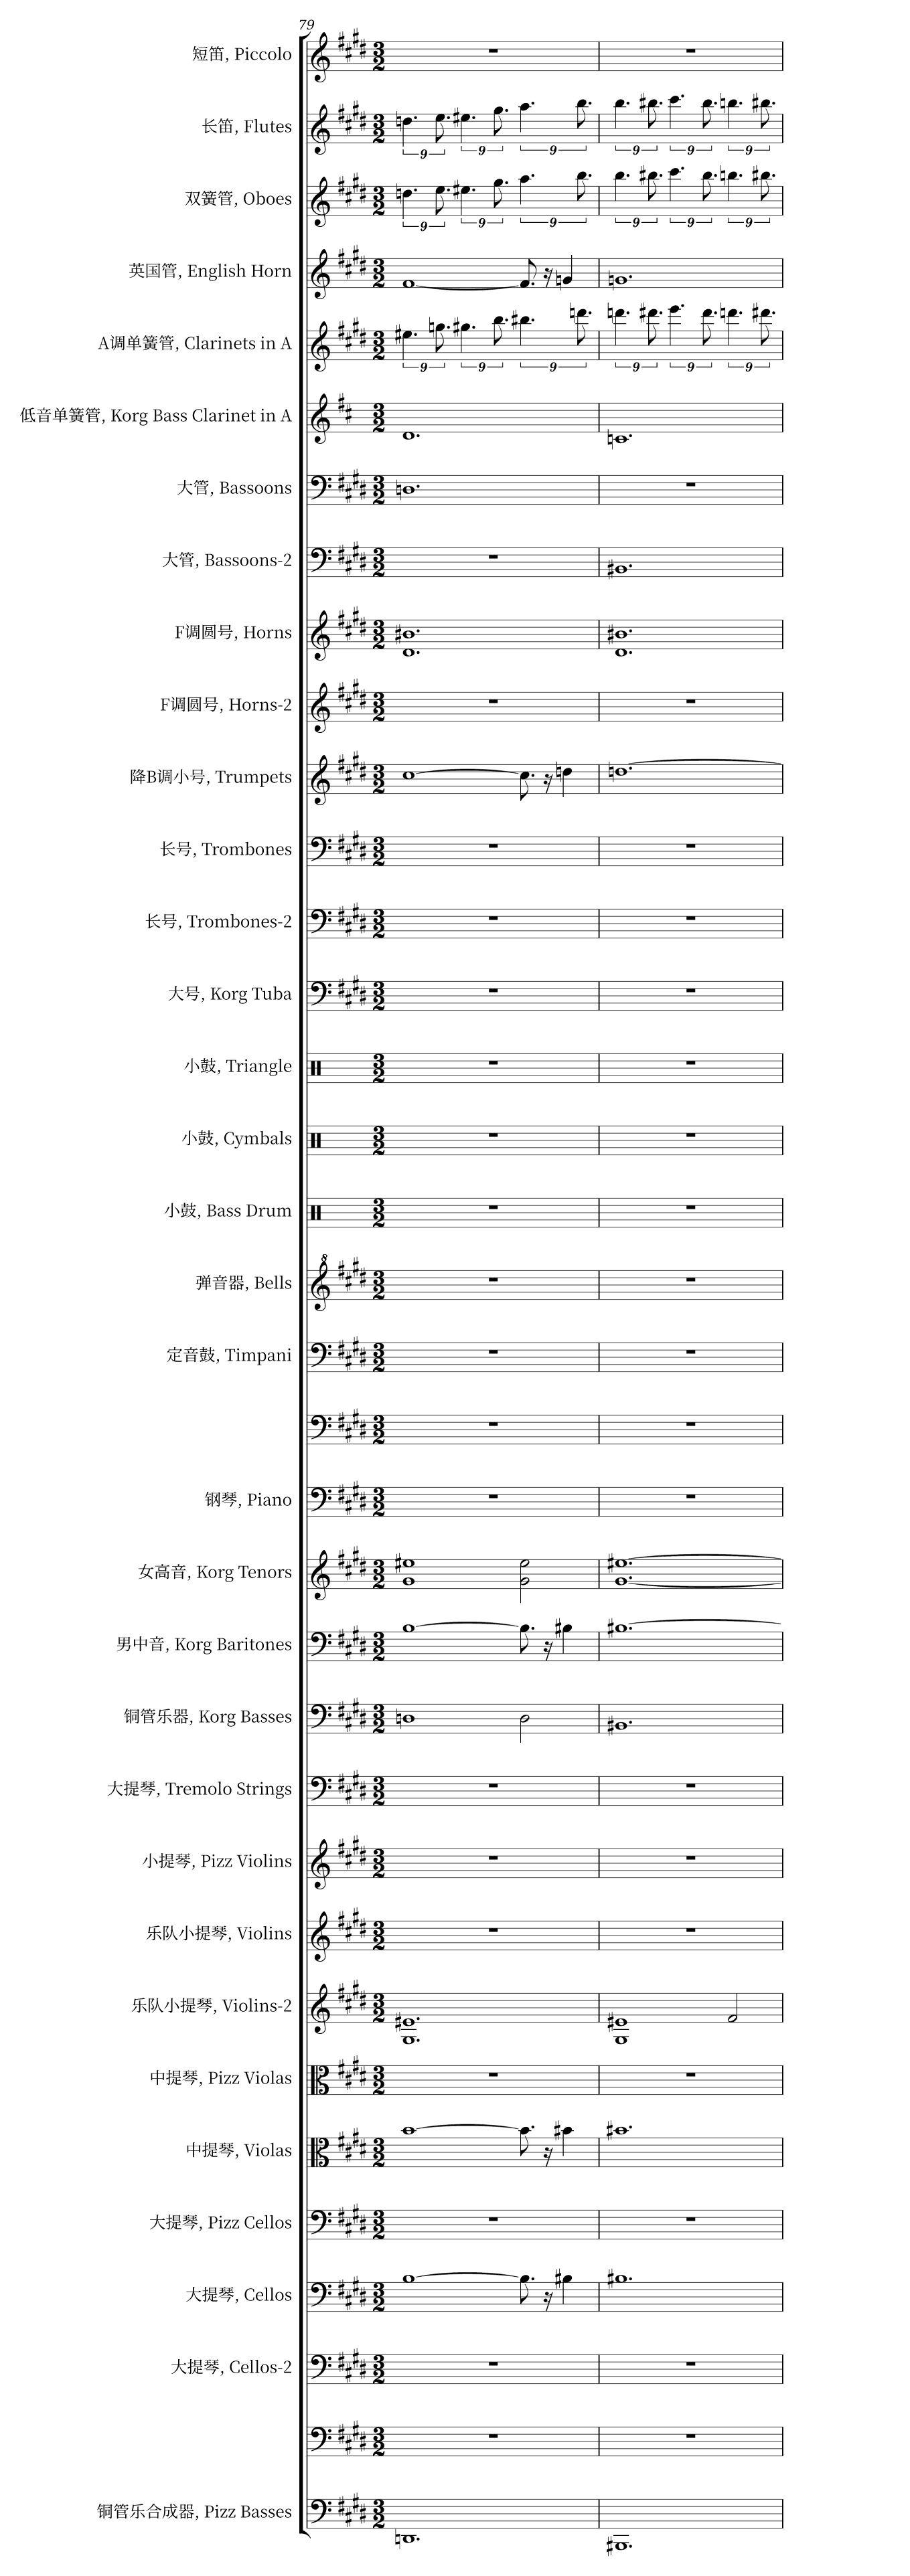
**kern	**kern	**kern	**kern	**kern	**kern	**kern	**kern	**kern	**kern	**kern	**kern	**kern	**kern	**kern	**kern	**kern	**kern	**kern	**kern	**kern	**kern	**kern	**kern	**kern	**kern	**kern	**kern	**kern	**kern	**kern	**kern	**kern	**kern	**kern
*part33	*part33	*part32	*part31	*part30	*part29	*part28	*part27	*part26	*part25	*part24	*part23	*part22	*part21	*part20	*part20	*part19	*part18	*part17	*part16	*part15	*part14	*part13	*part12	*part11	*part10	*part9	*part8	*part7	*part6	*part5	*part4	*part3	*part2	*part1
*staff35	*staff34	*staff33	*staff32	*staff31	*staff30	*staff29	*staff28	*staff27	*staff26	*staff25	*staff24	*staff23	*staff22	*staff21	*staff20	*staff19	*staff18	*staff17	*staff16	*staff15	*staff14	*staff13	*staff12	*staff11	*staff10	*staff9	*staff8	*staff7	*staff6	*staff5	*staff4	*staff3	*staff2	*staff1
*I"铜管乐合成器, Pizz Basses	*	*I"大提琴, Cellos-2	*I"大提琴, Cellos	*I"大提琴, Pizz Cellos	*I"中提琴, Violas	*I"中提琴, Pizz Violas	*I"乐队小提琴, Violins-2	*I"乐队小提琴, Violins	*I"小提琴, Pizz Violins	*I"大提琴, Tremolo Strings	*I"铜管乐器, Korg Basses	*I"男中音, Korg Baritones	*I"女高音, Korg Tenors	*I"钢琴, Piano	*	*I"定音鼓, Timpani	*I"弹音器, Bells	*I"小鼓, Bass Drum	*I"小鼓, Cymbals	*I"小鼓, Triangle	*I"大号, Korg Tuba	*I"长号, Trombones-2	*I"长号, Trombones	*I"降B调小号, Trumpets	*I"F调圆号, Horns-2	*I"F调圆号, Horns	*I"大管, Bassoons-2	*I"大管, Bassoons	*I"低音单簧管, Korg Bass Clarinet in A	*I"A调单簧管, Clarinets in A	*I"英国管, English Horn	*I"双簧管, Oboes	*I"长笛, Flutes	*I"短笛, Piccolo
*	*	*	*	*	*I'Vla.	*I'Vla.	*I'Vlns.	*I'Vlns.	*I'Vln.	*	*	*I'Bar.	*	*I'Pno.	*	*I'Timp.	*	*	*	*	*I'Tba.	*I'Tbn.	*I'Tbn.	*I'B♭ Tpt.	*I'F Hn.	*I'F Hn.	*I'Bsn.	*I'Bsn.	*I'B. Cl.	*I'A Cl.	*I'E. Hn.	*I'Ob.	*I'Fl.	*I'Picc.
!!LO:PB:g=z
*clefF4	*clefF4	*clefF4	*clefF4	*clefF4	*clefC3	*clefC3	*clefG2	*clefG2	*clefG2	*clefF4	*clefF4	*clefF4	*clefG2	*clefF4	*clefF4	*clefF4	*clefG^2	*clefX	*clefX	*clefX	*clefF4	*clefF4	*clefF4	*clefG2	*clefG2	*clefG2	*clefF4	*clefF4	*clefG2	*clefG2	*clefG2	*clefG2	*clefG2	*clefG2
*	*	*	*	*	*	*	*	*	*	*	*	*	*	*	*	*	*	*	*	*	*	*	*	*ITrd1c2	*ITrd4c7	*ITrd4c7	*	*	*ITrd8c14	*ITrd2c3	*ITrd4c7	*	*	*ITrd-7c-12
*k[f#c#g#d#]	*k[f#c#g#d#]	*k[f#c#g#d#]	*k[f#c#g#d#]	*k[f#c#g#d#]	*k[f#c#g#d#]	*k[f#c#g#d#]	*k[f#c#g#d#]	*k[f#c#g#d#]	*k[f#c#g#d#]	*k[f#c#g#d#]	*k[f#c#g#d#]	*k[f#c#g#d#]	*k[f#c#g#d#]	*k[f#c#g#d#]	*k[f#c#g#d#]	*k[f#c#g#d#]	*k[f#c#g#d#]	*k[]	*k[]	*k[]	*k[f#c#g#d#]	*k[f#c#g#d#]	*k[f#c#g#d#]	*k[f#c#]	*k[f#c#g#]	*k[f#c#g#]	*k[f#c#g#d#]	*k[f#c#g#d#]	*k[f#c#]	*k[f#c#g#d#a#e#b#]	*k[f#c#g#]	*k[f#c#g#d#]	*k[f#c#g#d#]	*k[f#c#g#d#]
*M3/2	*M3/2	*M3/2	*M3/2	*M3/2	*M3/2	*M3/2	*M3/2	*M3/2	*M3/2	*M3/2	*M3/2	*M3/2	*M3/2	*M3/2	*M3/2	*M3/2	*M3/2	*M3/2	*M3/2	*M3/2	*M3/2	*M3/2	*M3/2	*M3/2	*M3/2	*M3/2	*M3/2	*M3/2	*M3/2	*M3/2	*M3/2	*M3/2	*M3/2	*M3/2
=79	=79	=79	=79	=79	=79	=79	=79	=79	=79	=79	=79	=79	=79	=79	=79	=79	=79	=79	=79	=79	=79	=79	=79	=79	=79	=79	=79	=79	=79	=79	=79	=79	=79	=79
1.DDn	1.r	1.r	[1B	1.r	[1b	1.r	1.G# 1.e#X	1.r	1.r	1.r	1Dn	[1B	1g# 1ee#X	1.r	1.r	1.r	1.r	1.r	1.r	1.r	1.r	1.r	1.r	[1b	1.r	1.G# 1.e#X	1.r	1.Dn	1.D	9%2.cc##X\	[1B	9%2.ddn\	9%2.ddn\	1.r
.	.	.	.	.	.	.	.	.	.	.	.	.	.	.	.	.	.	.	.	.	.	.	.	.	.	.	.	.	.	9.een\	.	9.ee\	9.ee\	.
.	.	.	.	.	.	.	.	.	.	.	.	.	.	.	.	.	.	.	.	.	.	.	.	.	.	.	.	.	.	9%2.ee#X\	.	9%2.ee#X\	9%2.ee#X\	.
.	.	.	.	.	.	.	.	.	.	.	.	.	.	.	.	.	.	.	.	.	.	.	.	.	.	.	.	.	.	9.gg#\	.	9.gg#\	9.gg#\	.
.	.	.	8.B\]	.	8.b\]	.	.	.	.	.	2D\	8.B\]	2g#\ 2ee#\	.	.	.	.	.	.	.	.	.	.	8.b\]	.	.	.	.	.	9%2.gg##X\	8.B/]	9%2.aa\	9%2.aa\	.
.	.	.	16r	.	16r	.	.	.	.	.	.	16r	.	.	.	.	.	.	.	.	.	.	.	16r	.	.	.	.	.	.	16r	.	.	.
.	.	.	4B#X\	.	4b#X\	.	.	.	.	.	.	4B#X\	.	.	.	.	.	.	.	.	.	.	.	4ccn\	.	.	.	.	.	.	4cn/	.	.	.
.	.	.	.	.	.	.	.	.	.	.	.	.	.	.	.	.	.	.	.	.	.	.	.	.	.	.	.	.	.	9.bbn\	.	9.bb\	9.bb\	.
=80	=80	=80	=80	=80	=80	=80	=80	=80	=80	=80	=80	=80	=80	=80	=80	=80	=80	=80	=80	=80	=80	=80	=80	=80	=80	=80	=80	=80	=80	=80	=80	=80	=80	=80
1.BBB#X	1.r	1.r	1.B#X	1.r	1.b#X	1.r	1G# 1e#X	1.r	1.r	1.r	1.BB#X	[1.B#X	[1.g# [1.ee#X	1.r	1.r	1.r	1.r	1.r	1.r	1.r	1.r	1.r	1.r	[1.ccn	1.r	1.G# 1.e#X	1.BB#X	1.r	1.Cn	9%2.bbn\	1.cn	9%2.bb\	9%2.bb\	1.r
.	.	.	.	.	.	.	.	.	.	.	.	.	.	.	.	.	.	.	.	.	.	.	.	.	.	.	.	.	.	9.bb#X\	.	9.bb#X\	9.bb#X\	.
.	.	.	.	.	.	.	.	.	.	.	.	.	.	.	.	.	.	.	.	.	.	.	.	.	.	.	.	.	.	9%2.ccc#\	.	9%2.ccc#\	9%2.ccc#\	.
.	.	.	.	.	.	.	.	.	.	.	.	.	.	.	.	.	.	.	.	.	.	.	.	.	.	.	.	.	.	9.bb#\	.	9.bb#\	9.bb#\	.
.	.	.	.	.	.	.	2f#/	.	.	.	.	.	.	.	.	.	.	.	.	.	.	.	.	.	.	.	.	.	.	9%2.bbn\	.	9%2.bbn\	9%2.bbn\	.
.	.	.	.	.	.	.	.	.	.	.	.	.	.	.	.	.	.	.	.	.	.	.	.	.	.	.	.	.	.	9.bb#X\	.	9.bb#X\	9.bb#X\	.
=	=	=	=	=	=	=	=	=	=	=	=	=	=	=	=	=	=	=	=	=	=	=	=	=	=	=	=	=	=	=	=	=	=	=
*-	*-	*-	*-	*-	*-	*-	*-	*-	*-	*-	*-	*-	*-	*-	*-	*-	*-	*-	*-	*-	*-	*-	*-	*-	*-	*-	*-	*-	*-	*-	*-	*-	*-	*-
